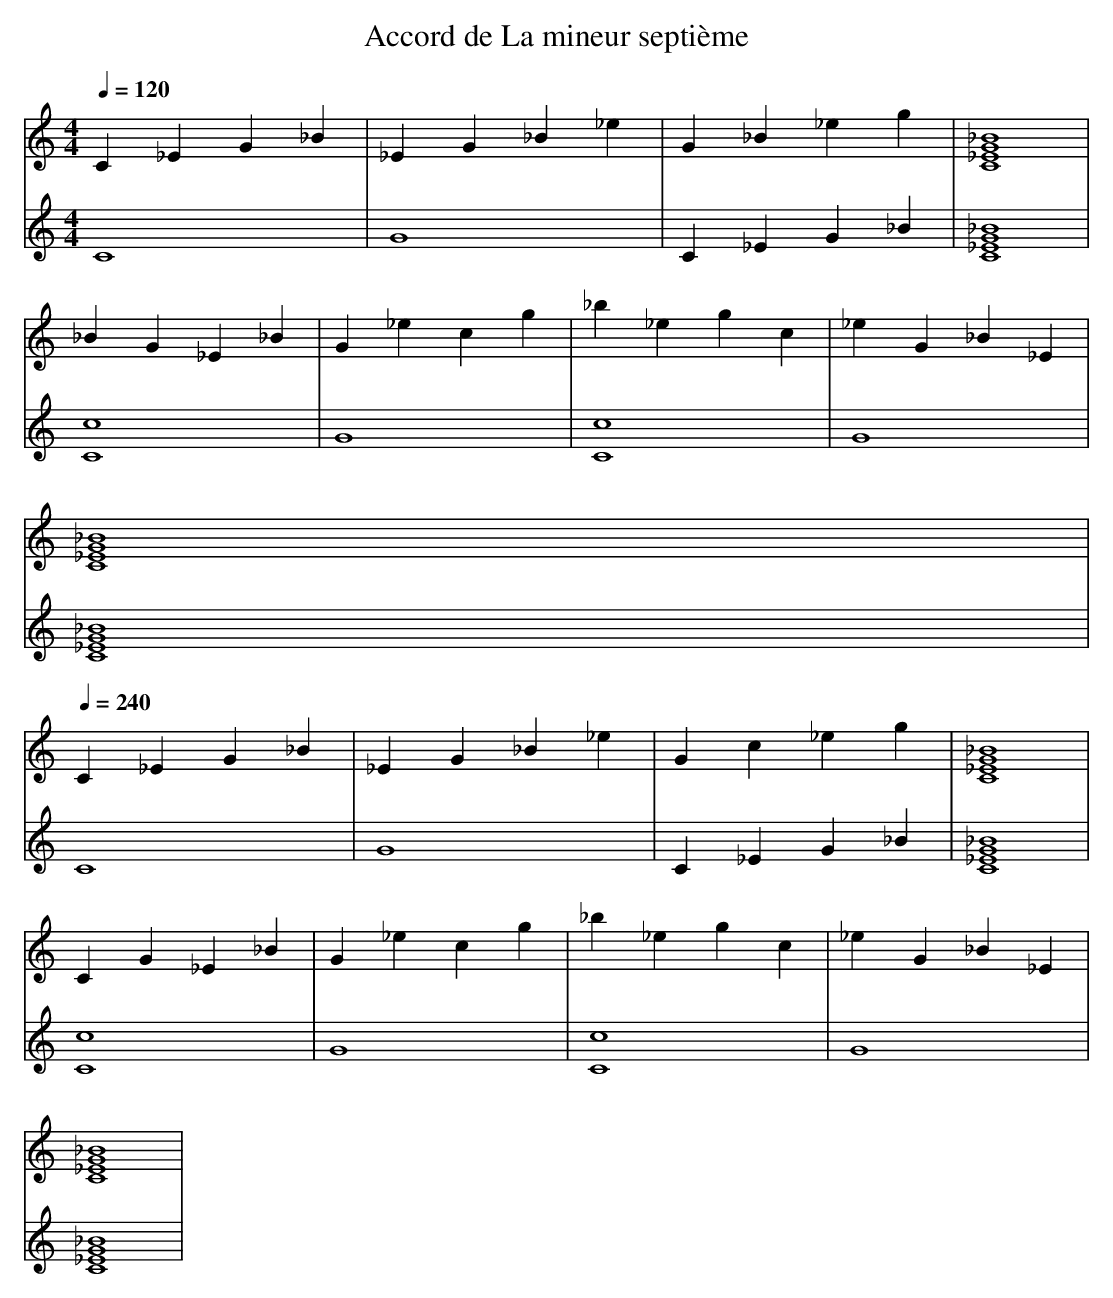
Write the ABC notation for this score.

X:1
T:Accord de La mineur septième
M: 4/4
L: 1/4
Q:1/4=120
K:C
V:1
C _E G _B | _E G _B _e | G _B _e g | [C4 _E4 G4 _B4] |
_B G _E _B | G _e c g | _b _e g c | _e G _B _E |
[C4 _E4 G4 _B4] |
Q:1/4=240
C _E G _B | _E G _B _e | G c _e g | [C4 _E4 G4 _B4] |
C G _E _B | G _e c g | _b _e g c | _e G _B _E |
[C4 _E4 G4 _B4] |
V:2
C4 | G4 | C _E G _B | [C4 _E4 G4 _B4] |
[C4 c4] | G4 | [C4 c4] | G4 |
[C4 _E4 G4 _B4] |
Q:1/4=240
C4 | G4 | C _E G _B | [C4 _E4 G4 _B4] |
[C4 c4] | G4 | [C4 c4] | G4 |
[C4 _E4 G4 _B4] |
